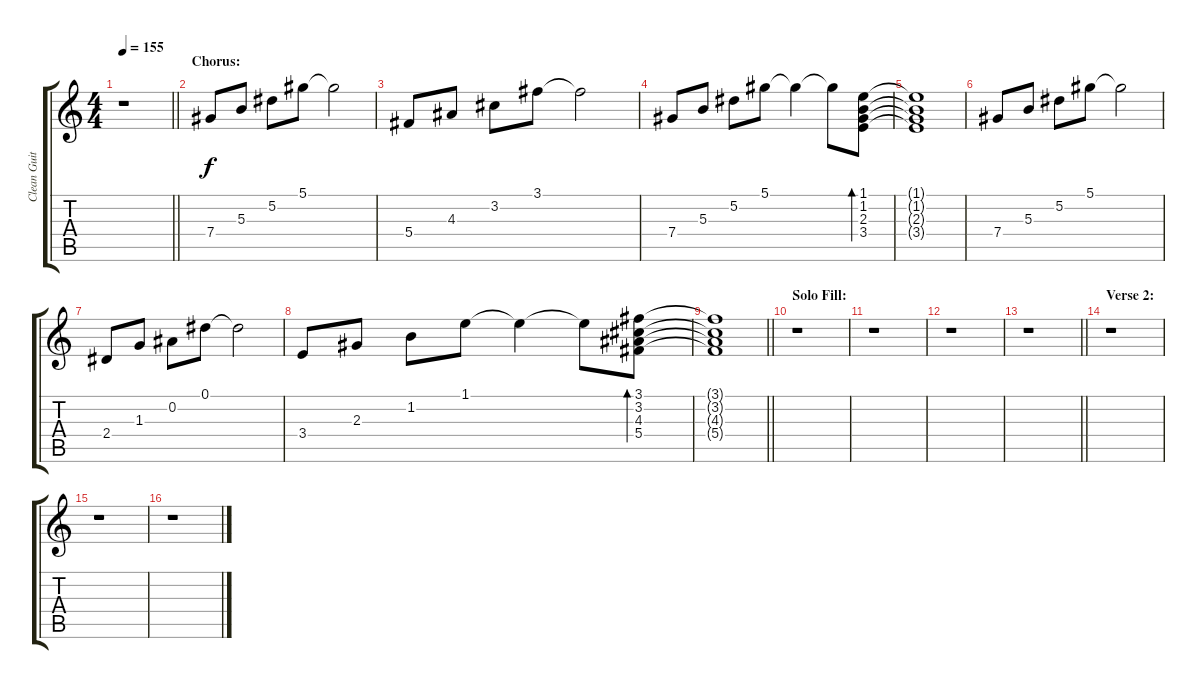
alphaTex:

\track ("Clean Guitar" "Clean Guit") {instrument electricguitarclean}
\staff {score tabs}
\tuning (Eb4 Bb3 Gb3 Db3 Ab2 Eb2) {hide}
\ts (4 4)
\tempo 155
\clef g2
\barLineRight lightlight
\ks c
r.1{dy f} |
\section ("" "Chorus:")
7.4.8{instrument electricguitarclean} 5.3.8 5.2.8 5.1.8 5.1{t}.2 |
5.4.8 4.3.8 3.2.8 3.1.8 3.1{t}.2 |
7.4.8 5.3.8 5.2.8 5.1.8 5.1{t}.4 5.1{t}.8 (1.1 1.2 2.3 3.4).8{bd 240} |
(1.1{t} 1.2{t} 2.3{t} 3.4{t}).1 |
7.4.8 5.3.8 5.2.8 5.1.8 5.1{t}.2 |
2.4.8 1.3.8 0.2.8 0.1.8 0.1{t}.2 |
3.4.8 2.3.8 1.2.8 1.1.8 1.1{t}.4 1.1{t}.8 (3.1 3.2 4.3 5.4).8{bd 240} |
\barLineRight lightlight
(3.1{t} 3.2{t} 4.3{t} 5.4{t}).1 |
\section ("" "Solo Fill:")
r.1 |
r.1 |
r.1 |
\barLineRight lightlight
r.1 |
\section ("" "Verse 2:")
r.1 |
r.1 |
r.1
